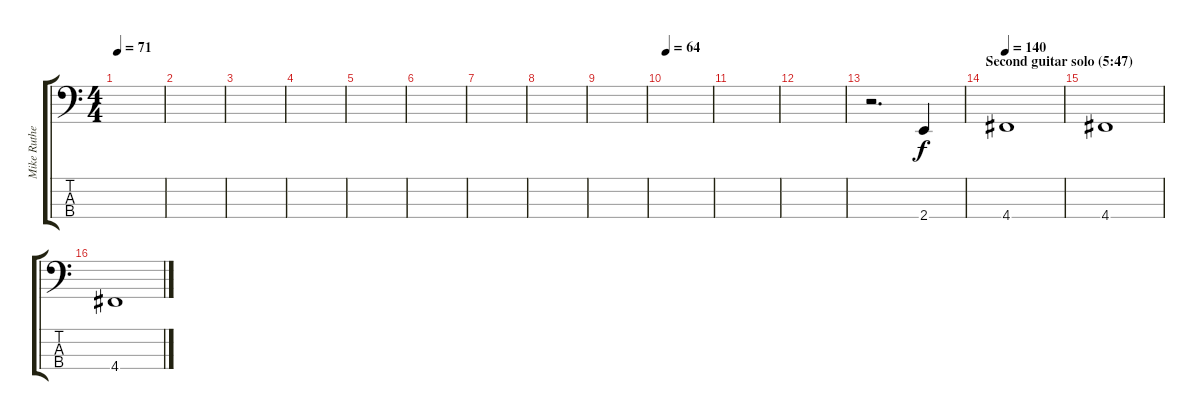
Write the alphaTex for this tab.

\track ("Mike Rutherford (bass)" "Mike Ruthe") {instrument electricbassfinger}
\staff {score tabs}
\tuning (G2 D2 A1 D1) {hide}
\ts (4 4)
\tempo 71
\clef f4
\ks c
|
|
|
|
|
|
|
|
|
\tempo 64
|
|
|
r.2{d} 2.4.4 |
\section ("" "Second guitar solo (5:47)")
\tempo 140
4.4.1 |
4.4.1 |
4.4.1
